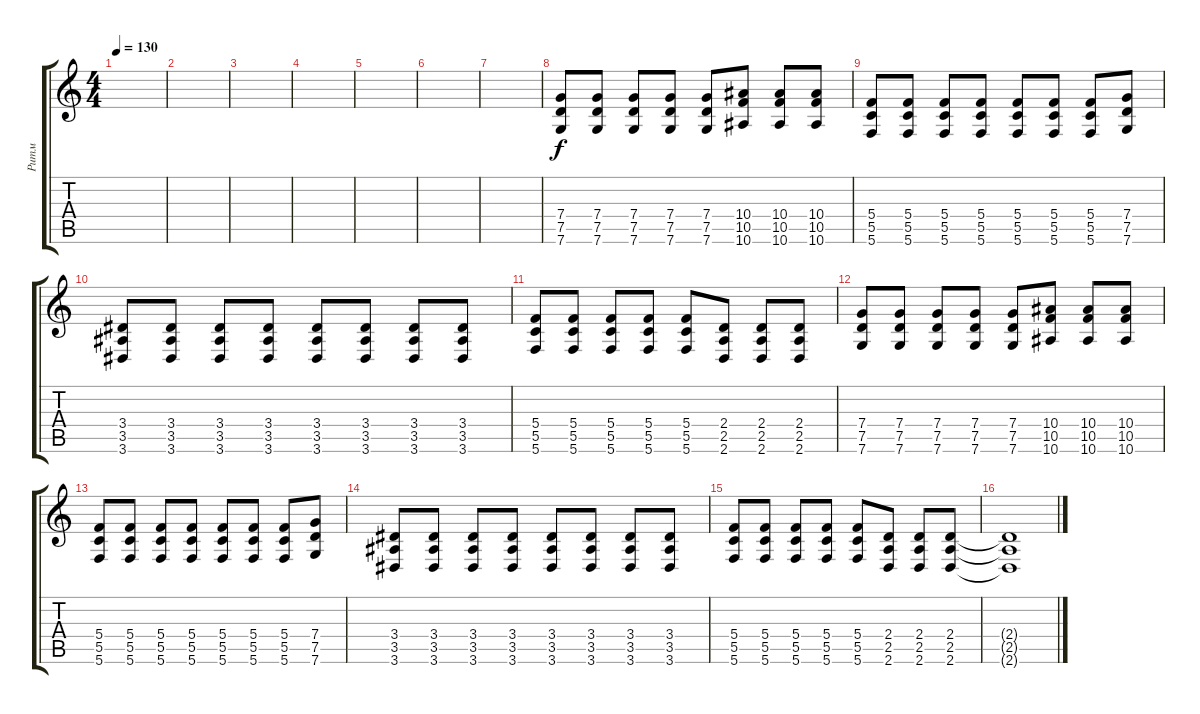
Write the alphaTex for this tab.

\track ("Ритм" "Ритм") {instrument distortionguitar}
\staff {score tabs}
\tuning (D4 A3 F3 C3 G2 C2) {hide}
\ts (4 4)
\tempo 130
\clef g2
\ks c
|
|
|
|
|
|
|
(7.4 7.5 7.6).8 (7.4 7.5 7.6).8 (7.4 7.5 7.6).8 (7.4 7.5 7.6).8 (7.4 7.5 7.6).8 (10.4 10.5 10.6).8 (10.4 10.5 10.6).8 (10.4 10.5 10.6).8 |
(5.4 5.5 5.6).8 (5.4 5.5 5.6).8 (5.4 5.5 5.6).8 (5.4 5.5 5.6).8 (5.4 5.5 5.6).8 (5.4 5.5 5.6).8 (5.4 5.5 5.6).8 (7.4 7.5 7.6).8 |
(3.4 3.5 3.6).8 (3.4 3.5 3.6).8 (3.4 3.5 3.6).8 (3.4 3.5 3.6).8 (3.4 3.5 3.6).8 (3.4 3.5 3.6).8 (3.4 3.5 3.6).8 (3.4 3.5 3.6).8 |
(5.4 5.5 5.6).8 (5.4 5.5 5.6).8 (5.4 5.5 5.6).8 (5.4 5.5 5.6).8 (5.4 5.5 5.6).8 (2.4 2.5 2.6).8 (2.4 2.5 2.6).8 (2.4 2.5 2.6).8 |
(7.4 7.5 7.6).8 (7.4 7.5 7.6).8 (7.4 7.5 7.6).8 (7.4 7.5 7.6).8 (7.4 7.5 7.6).8 (10.4 10.5 10.6).8 (10.4 10.5 10.6).8 (10.4 10.5 10.6).8 |
(5.4 5.5 5.6).8 (5.4 5.5 5.6).8 (5.4 5.5 5.6).8 (5.4 5.5 5.6).8 (5.4 5.5 5.6).8 (5.4 5.5 5.6).8 (5.4 5.5 5.6).8 (7.4 7.5 7.6).8 |
(3.4 3.5 3.6).8 (3.4 3.5 3.6).8 (3.4 3.5 3.6).8 (3.4 3.5 3.6).8 (3.4 3.5 3.6).8 (3.4 3.5 3.6).8 (3.4 3.5 3.6).8 (3.4 3.5 3.6).8 |
(5.4 5.5 5.6).8 (5.4 5.5 5.6).8 (5.4 5.5 5.6).8 (5.4 5.5 5.6).8 (5.4 5.5 5.6).8 (2.4 2.5 2.6).8 (2.4 2.5 2.6).8 (2.4 2.5 2.6).8 |
(2.4{t} 2.5{t} 2.6{t}).1
